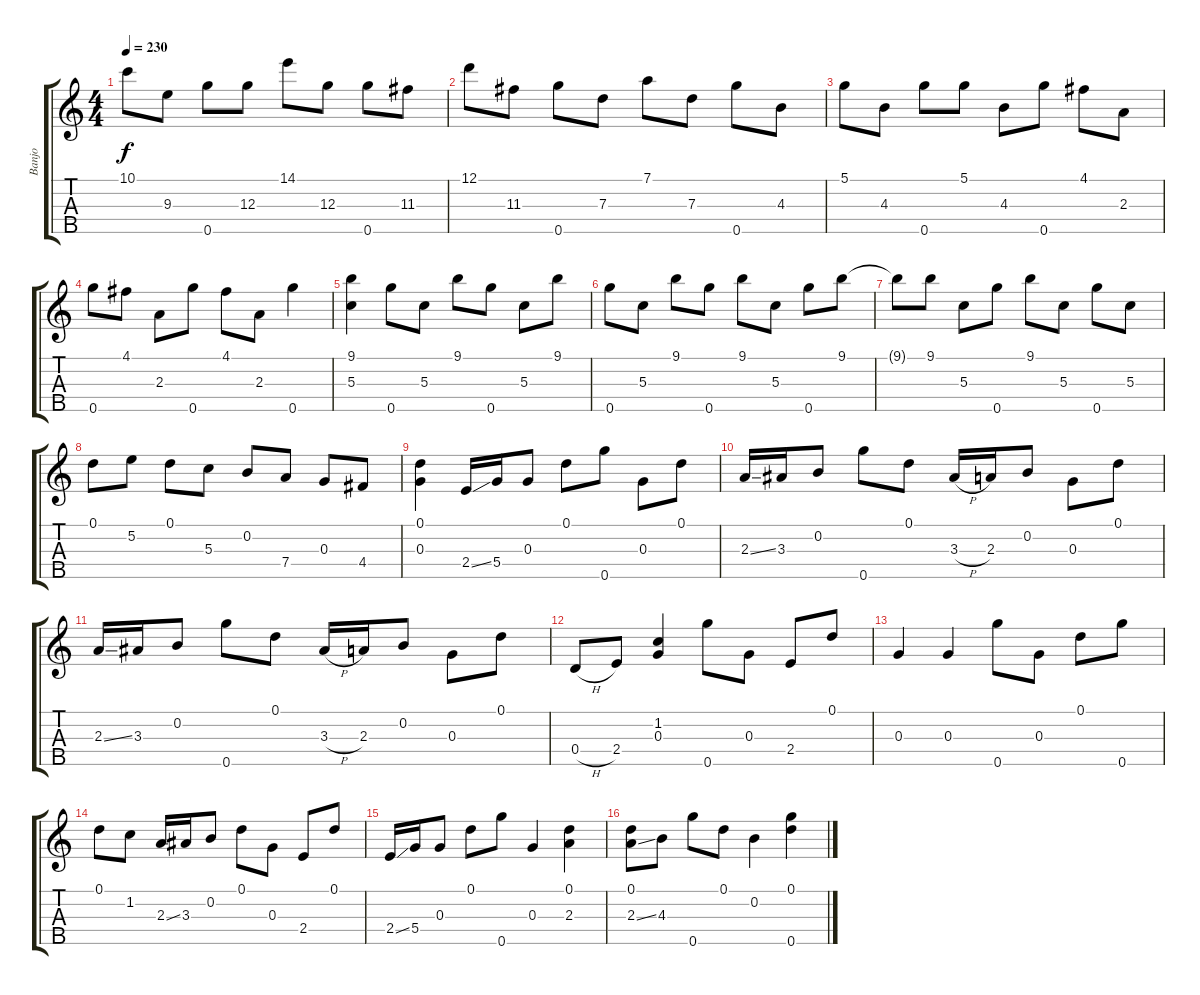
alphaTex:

\track ("Banjo" "Banjo") {instrument banjo}
\staff {score tabs}
\tuning (D4 B3 G3 D3 G4) {hide}
\displaytranspose 12
\ts (4 4)
\tempo 230
\clef g2
\ks c
10.1.8{dy f} 9.3.8 0.5.8 12.3.8 14.1.8 12.3.8 0.5.8 11.3.8 |
12.1.8 11.3.8 0.5.8 7.3.8 7.1.8 7.3.8 0.5.8 4.3.8 |
5.1.8 4.3.8 0.5.8 5.1.8 4.3.8 0.5.8 4.1.8 2.3.8 |
0.5.8 4.1.8 2.3.8 0.5.8 4.1.8 2.3.8 0.5.4 |
(9.1 5.3).4 0.5.8 5.3.8 9.1.8 0.5.8 5.3.8 9.1.8 |
0.5.8 5.3.8 9.1.8 0.5.8 9.1.8 5.3.8 0.5.8 9.1.8 |
9.1{t}.8 9.1.8 5.3.8 0.5.8 9.1.8 5.3.8 0.5.8 5.3.8 |
0.1.8 5.2.8 0.1.8 5.3.8 0.2.8 7.4.8 0.3.8 4.4.8 |
(0.1 0.3).4 2.4{ss}.16 5.4.16 0.3.8 0.1.8 0.5.8 0.3.8 0.1.8 |
2.3{ss}.16 3.3.16 0.2.8 0.5.8 0.1.8 3.3{h}.16 2.3.16 0.2.8 0.3.8 0.1.8 |
2.3{ss}.16 3.3.16 0.2.8 0.5.8 0.1.8 3.3{h}.16 2.3.16 0.2.8 0.3.8 0.1.8 |
0.4{h}.8 2.4.8 (1.2 0.3).4 0.5.8 0.3.8 2.4.8 0.1.8 |
0.3.4 0.3.4 0.5.8 0.3.8 0.1.8 0.5.8 |
0.1.8 1.2.8 2.3{ss}.16 3.3.16 0.2.8 0.1.8 0.3.8 2.4.8 0.1.8 |
2.4{ss}.16 5.4.16 0.3.8 0.1.8 0.5.8 0.3.4 (0.1 2.3).4 |
(0.1 2.3{ss}).8 4.3.8 0.5.8 0.1.8 0.2.4 (0.1 0.5).4
